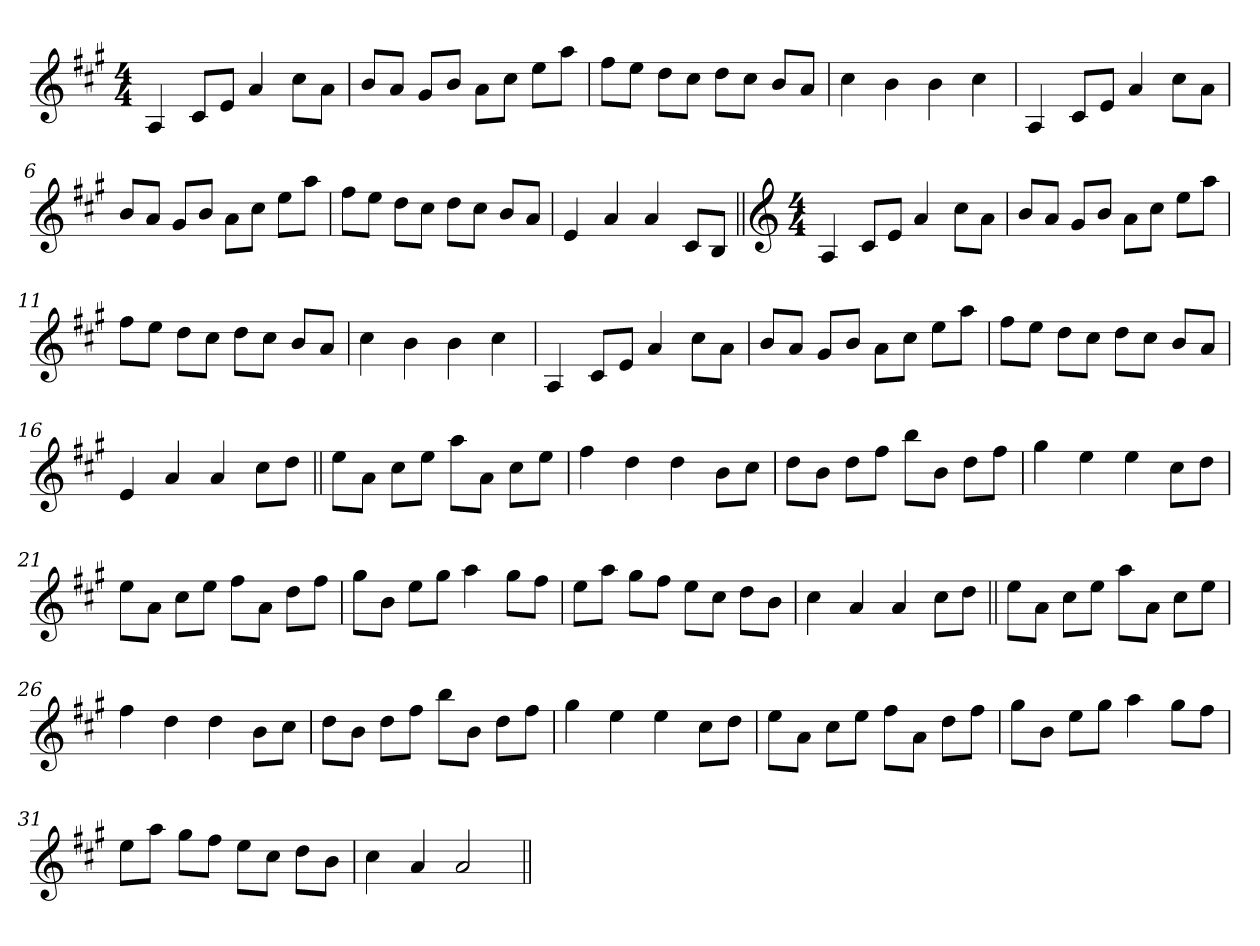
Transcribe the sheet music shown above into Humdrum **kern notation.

**kern
*part1
*staff1
*clefG2
*k[f#c#g#]
*A:
*M4/4
=1
4A/
8c#/L
8e/J
4a/
8cc#\L
8a\J
=2
8b/L
8a/J
8g#/L
8b/J
8a\L
8cc#\J
8ee\L
8aa\J
=3
8ff#\L
8ee\J
8dd\L
8cc#\J
8dd\L
8cc#\J
8b/L
8a/J
=4
4cc#\
4b\
4b\
4cc#\
=5
4A/
8c#/L
8e/J
4a/
8cc#\L
8a\J
=6
8b/L
8a/J
8g#/L
8b/J
8a\L
8cc#\J
8ee\L
8aa\J
!!LO:LB:g=z
=7
8ff#\L
8ee\J
8dd\L
8cc#\J
8dd\L
8cc#\J
8b/L
8a/J
=8
4e/
4a/
4a/
8c#/L
8B/J
=9||
*clefG2
*M4/4
4A/
8c#/L
8e/J
4a/
8cc#\L
8a\J
=10
8b/L
8a/J
8g#/L
8b/J
8a\L
8cc#\J
8ee\L
8aa\J
=11
8ff#\L
8ee\J
8dd\L
8cc#\J
8dd\L
8cc#\J
8b/L
8a/J
!!LO:LB:g=z
=12
4cc#\
4b\
4b\
4cc#\
=13
4A/
8c#/L
8e/J
4a/
8cc#\L
8a\J
=14
8b/L
8a/J
8g#/L
8b/J
8a\L
8cc#\J
8ee\L
8aa\J
=15
8ff#\L
8ee\J
8dd\L
8cc#\J
8dd\L
8cc#\J
8b/L
8a/J
=16
4e/
4a/
4a/
8cc#\L
8dd\J
=17||
8ee\L
8a\J
8cc#\L
8ee\J
8aa\L
8a\J
8cc#\L
8ee\J
!!LO:LB:g=z
=18
4ff#\
4dd\
4dd\
8b\L
8cc#\J
=19
8dd\L
8b\J
8dd\L
8ff#\J
8bb\L
8b\J
8dd\L
8ff#\J
=20
4gg#\
4ee\
4ee\
8cc#\L
8dd\J
=21
8ee\L
8a\J
8cc#\L
8ee\J
8ff#\L
8a\J
8dd\L
8ff#\J
=22
8gg#\L
8b\J
8ee\L
8gg#\J
4aa\
8gg#\L
8ff#\J
=23
8ee\L
8aa\J
8gg#\L
8ff#\J
8ee\L
8cc#\J
8dd\L
8b\J
!!LO:LB:g=z
=24
4cc#\
4a/
4a/
8cc#\L
8dd\J
=25||
8ee\L
8a\J
8cc#\L
8ee\J
8aa\L
8a\J
8cc#\L
8ee\J
=26
4ff#\
4dd\
4dd\
8b\L
8cc#\J
=27
8dd\L
8b\J
8dd\L
8ff#\J
8bb\L
8b\J
8dd\L
8ff#\J
=28
4gg#\
4ee\
4ee\
8cc#\L
8dd\J
=29
8ee\L
8a\J
8cc#\L
8ee\J
8ff#\L
8a\J
8dd\L
8ff#\J
!!LO:LB:g=z
=30
8gg#\L
8b\J
8ee\L
8gg#\J
4aa\
8gg#\L
8ff#\J
=31
8ee\L
8aa\J
8gg#\L
8ff#\J
8ee\L
8cc#\J
8dd\L
8b\J
=32
4cc#\
4a/
2a/
=||
*-
